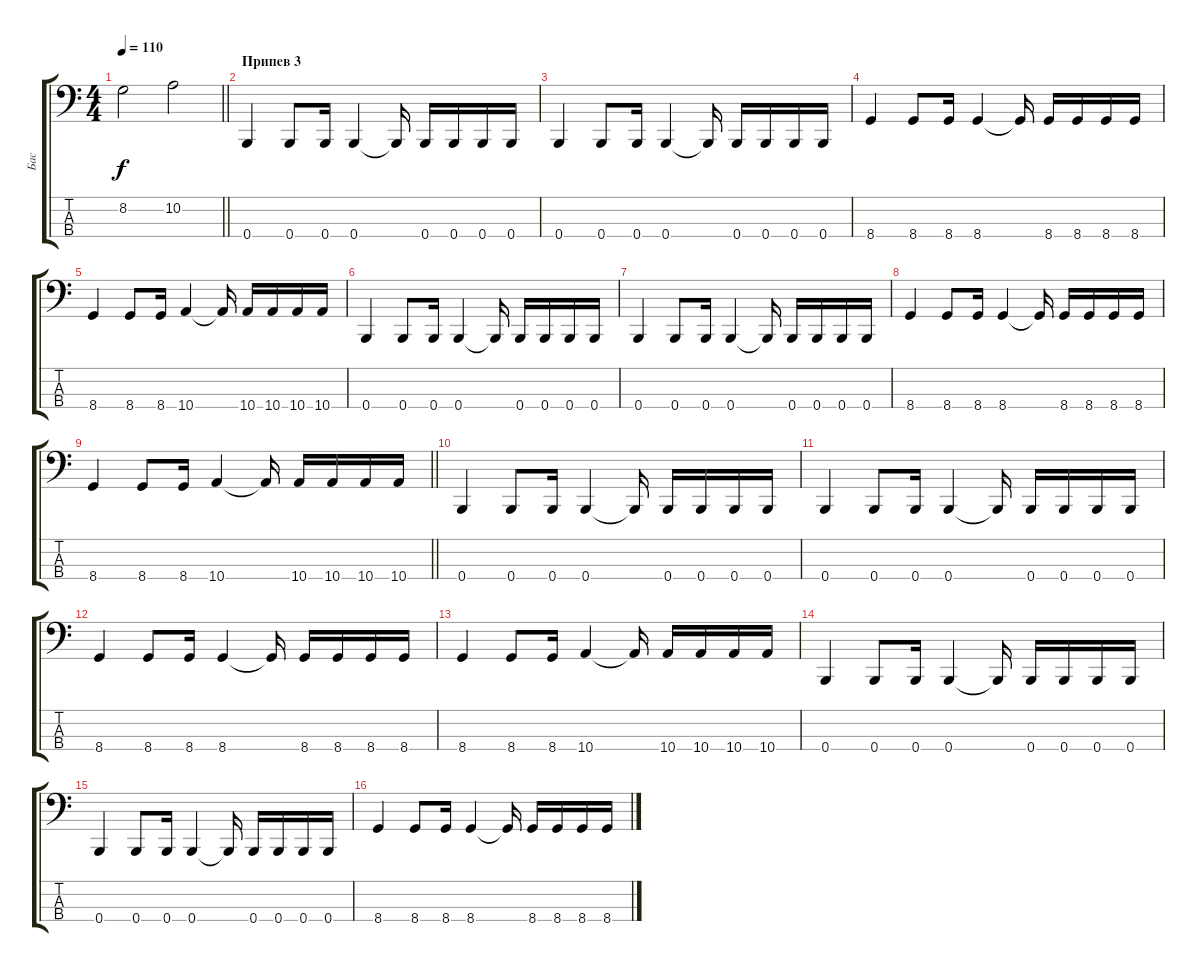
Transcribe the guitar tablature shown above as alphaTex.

\track ("Бас" "Бас") {instrument electricbassfinger}
\staff {score tabs}
\tuning (E2 B1 Gb1 B0) {hide}
\ts (4 4)
\tempo 110
\clef f4
\barLineRight lightlight
\ks c
8.2.2{dy f} 10.2.2 |
\section ("" "Припев 3")
0.4.4 0.4.8 0.4.16 0.4.4 0.4{t}.16 0.4.16 0.4.16 0.4.16 0.4.16 |
0.4.4 0.4.8 0.4.16 0.4.4 0.4{t}.16 0.4.16 0.4.16 0.4.16 0.4.16 |
8.4.4 8.4.8 8.4.16 8.4.4 8.4{t}.16 8.4.16 8.4.16 8.4.16 8.4.16 |
8.4.4 8.4.8 8.4.16 10.4.4 10.4{t}.16 10.4.16 10.4.16 10.4.16 10.4.16 |
0.4.4 0.4.8 0.4.16 0.4.4 0.4{t}.16 0.4.16 0.4.16 0.4.16 0.4.16 |
0.4.4 0.4.8 0.4.16 0.4.4 0.4{t}.16 0.4.16 0.4.16 0.4.16 0.4.16 |
8.4.4 8.4.8 8.4.16 8.4.4 8.4{t}.16 8.4.16 8.4.16 8.4.16 8.4.16 |
\barLineRight lightlight
8.4.4 8.4.8 8.4.16 10.4.4 10.4{t}.16 10.4.16 10.4.16 10.4.16 10.4.16 |
0.4.4 0.4.8 0.4.16 0.4.4 0.4{t}.16 0.4.16 0.4.16 0.4.16 0.4.16 |
0.4.4 0.4.8 0.4.16 0.4.4 0.4{t}.16 0.4.16 0.4.16 0.4.16 0.4.16 |
8.4.4 8.4.8 8.4.16 8.4.4 8.4{t}.16 8.4.16 8.4.16 8.4.16 8.4.16 |
8.4.4 8.4.8 8.4.16 10.4.4 10.4{t}.16 10.4.16 10.4.16 10.4.16 10.4.16 |
0.4.4 0.4.8 0.4.16 0.4.4 0.4{t}.16 0.4.16 0.4.16 0.4.16 0.4.16 |
0.4.4 0.4.8 0.4.16 0.4.4 0.4{t}.16 0.4.16 0.4.16 0.4.16 0.4.16 |
8.4.4 8.4.8 8.4.16 8.4.4 8.4{t}.16 8.4.16 8.4.16 8.4.16 8.4.16
